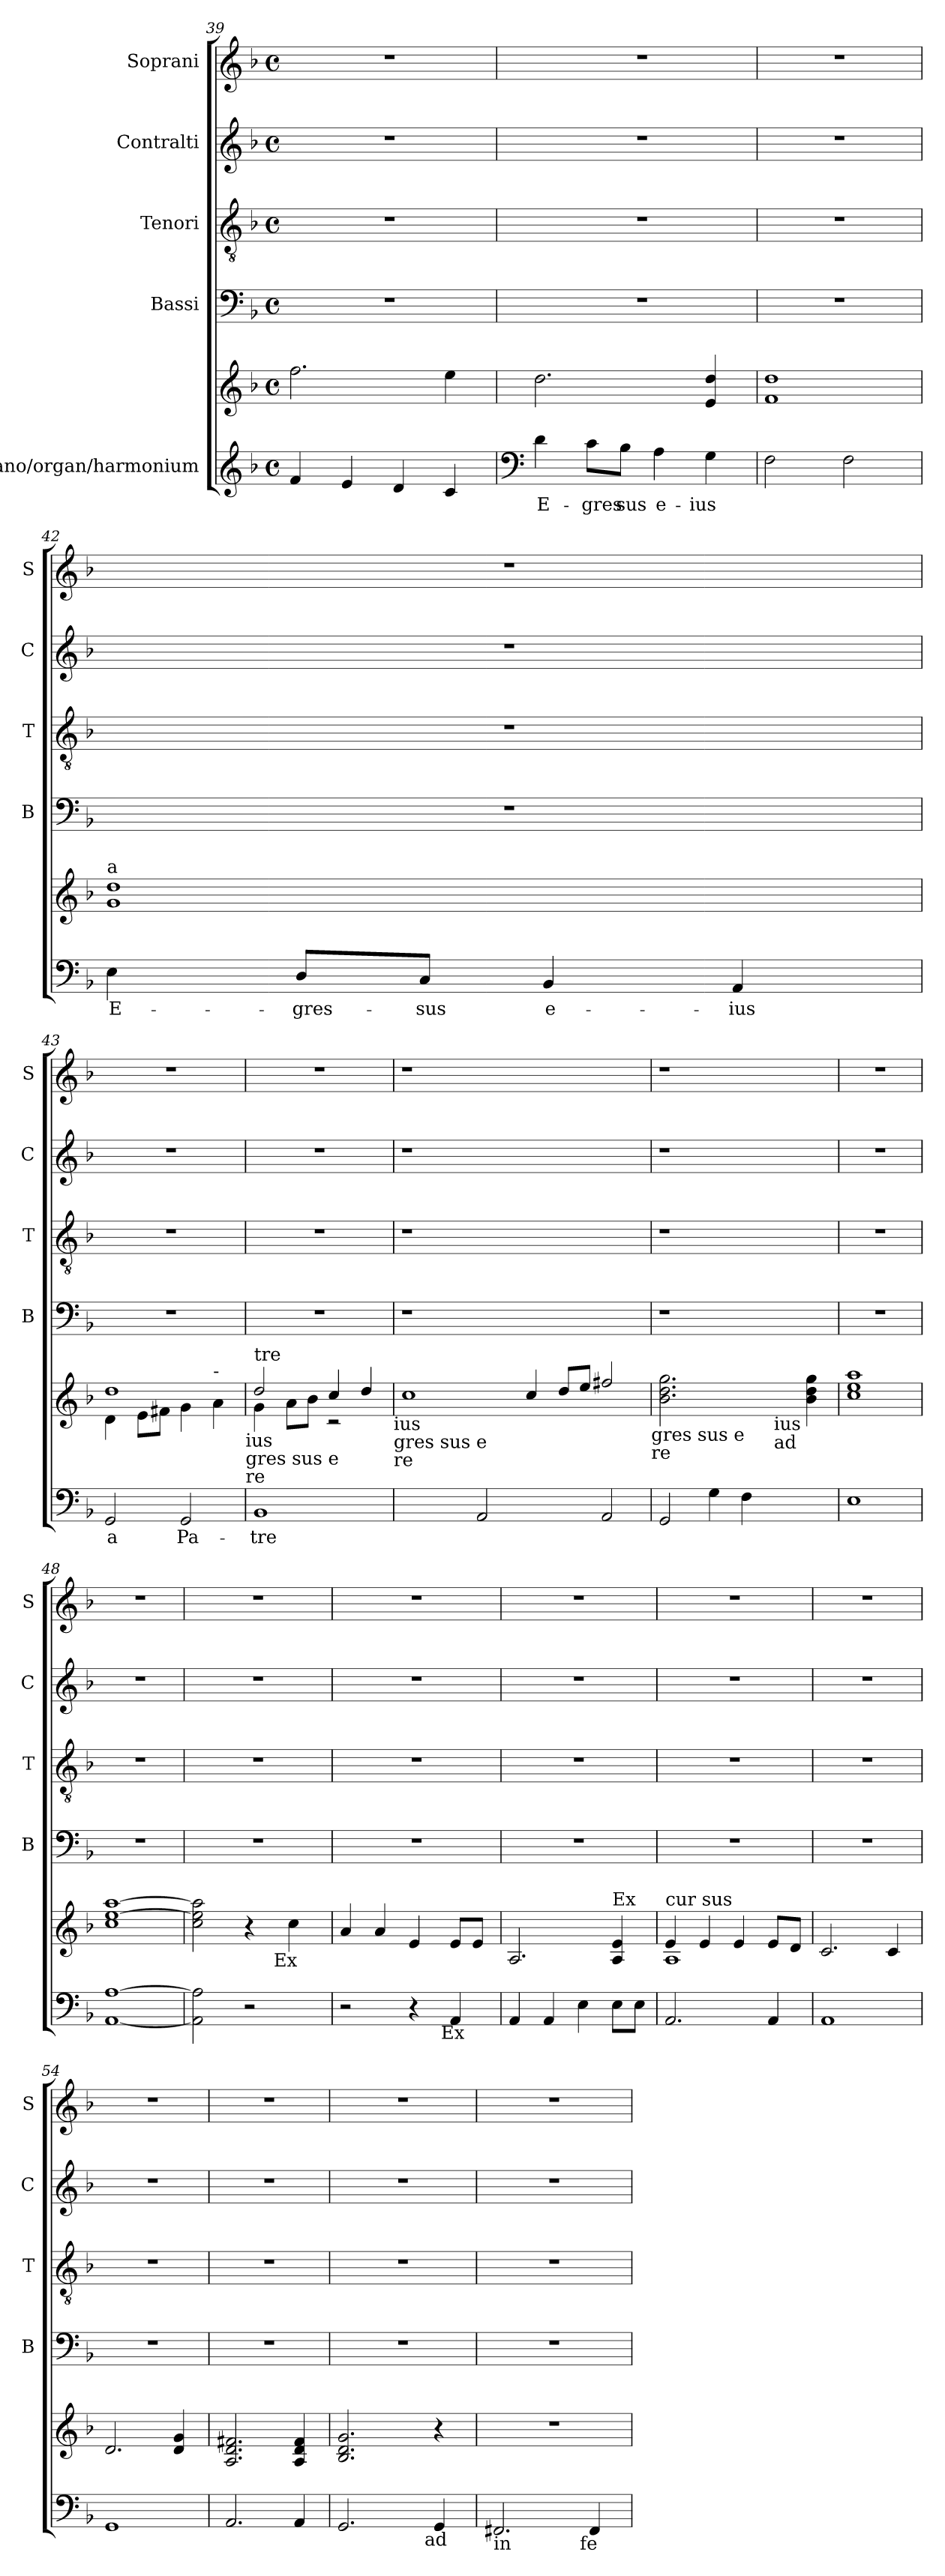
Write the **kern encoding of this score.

**kern	**text	**kern	**kern	**kern	**kern	**kern
*part5	*part5	*part5	*part4	*part3	*part2	*part1
*staff6	*staff6	*staff5	*staff4	*staff3	*staff2	*staff1
*I"piano/organ/harmonium	*	*	*I"Bassi	*I"Tenori	*I"Contralti	*I"Soprani
*	*	*	*I'B	*I'T	*I'C	*I'S
*clefG2	*	*clefG2	*clefF4	*clefGv2	*clefG2	*clefG2
*k[b-]	*	*k[b-]	*k[b-]	*k[b-]	*k[b-]	*k[b-]
*F:	*	*F:	*F:	*F:	*F:	*F:
*M4/4	*	*M4/4	*M4/4	*M4/4	*M4/4	*M4/4
*met(c)	*	*met(c)	*met(c)	*met(c)	*met(c)	*met(c)
=39	=39	=39	=39	=39	=39	=39
4f/	.	2.ff\	1r	1r	1r	1r
4e/	.	.	.	.	.	.
4d/	.	.	.	.	.	.
4c/	.	4ee\	.	.	.	.
=40	=40	=40	=40	=40	=40	=40
*clefF4	*	*	*	*	*	*
!	!LO:LY:b	!	!	!	!	!
4d\	E-	2.dd\	1r	1r	1r	1r
!	!LO:LY:b	!	!	!	!	!
8c\L	-gres-	.	.	.	.	.
!	!LO:LY:b	!	!	!	!	!
8B-\J	-sus	.	.	.	.	.
!	!LO:LY:b	!	!	!	!	!
4A\	e-	.	.	.	.	.
!	!LO:LY:b	!	!	!	!	!
4G\	-ius	4e/ 4dd/	.	.	.	.
=41	=41	=41	=41	=41	=41	=41
2F\	.	1f 1dd	1r	1r	1r	1r
2F\	.	.	.	.	.	.
!!LO:LB:g=z
=42	=42	=42	=42	=42	=42	=42
!	!	!LO:TX:a:t=a	!	!	!	!
!	!LO:LY:b	!	!	!	!	!
4E\	E-	1g 1dd	1r	1r	1r	1r
!	!LO:LY:b	!	!	!	!	!
8D/L	-gres-	.	.	.	.	.
!	!LO:LY:b	!	!	!	!	!
8C/J	-sus	.	.	.	.	.
!	!LO:LY:b	!	!	!	!	!
4BB-/	e-	.	.	.	.	.
!	!LO:LY:b	!	!	!	!	!
4AA/	-ius	.	.	.	.	.
=43	=43	=43	=43	=43	=43	=43
!	!	!LO:TX:a:t=Pa	!	!	!	!
!	!LO:LY:b	!	!	!	!	!
*	*	*^	*	*	*	*
2GG/	a	1dd	4d\	1r	1r	1r	1r
.	.	.	8e\L	.	.	.	.
.	.	.	8f#X\J	.	.	.	.
!	!LO:LY:b	!	!	!	!	!	!
2GG/	Pa-	.	4g\	.	.	.	.
!	!	!	!LO:TX:a:t=-	!	!	!	!
.	.	.	4a\	.	.	.	.
!	!	!	!LO:TX:b:t=ius	!	!	!	!
!	!	!	!LO:TX:b:t=gres sus e	!	!	!	!
!	!	!	!LO:TX:b:t=re	!	!	!	!
=44	=44	=44	=44	=44	=44	=44	=44
!	!	!LO:TX:a:t=tre	!	!	!	!	!
!	!LO:LY:b	!	!	!	!	!	!
1BB-	-tre	2dd/	4g\	1r	1r	1r	1r
.	.	.	8a\L	.	.	.	.
.	.	.	8b-\J	.	.	.	.
.	.	4cc/	2rc	.	.	.	.
.	.	4dd/	.	.	.	.	.
!	!	!LO:TX:b:t=ius	!	!	!	!	!
!	!	!LO:TX:b:t=gres sus e	!	!	!	!	!
!	!	!LO:TX:b:t=re	!	!	!	!	!
=45	=45	=45	=45	=45	=45	=45	=45
1ryy	.	1ryy	1cc	1r	1r	1r	1r
2AA/	.	2ryy	1.ryy	1.ryy	1.ryy	1.ryy	1.ryy
2ryy	.	4cc/	.	.	.	.	.
.	.	8dd/L	.	.	.	.	.
.	.	8ee/J	.	.	.	.	.
2AA/	.	2ff#X/	.	.	.	.	.
!	!	!LO:TX:b:t=gres sus e	!	!	!	!	!
!	!	!LO:TX:b:t=re	!	!	!	!	!
=46	=46	=46	=46	=46	=46	=46	=46
2GG/	.	2.b-\ 2.dd\ 2.gg\	1ryy	1r	1r	1r	1r
4G\	.	.	.	.	.	.	.
4F\	.	2ryy	.	.	.	.	.
!	!	!	!LO:TX:b:t=ius	!	!	!	!
!	!	!	!LO:TX:b:t=ad	!	!	!	!
2ryy	.	.	2ryy	2ryy	2ryy	2ryy	2ryy
.	.	4b-\ 4dd\ 4gg\	.	.	.	.	.
*	*	*v	*v	*	*	*	*
=47	=47	=47	=47	=47	=47	=47
1E	.	1cc 1ee 1aa	1r	1r	1r	1r
!!LO:LB:g=z
=48	=48	=48	=48	=48	=48	=48
[>1AA [>1A	.	1cc [>1ee [>1aa	1r	1r	1r	1r
=49	=49	=49	=49	=49	=49	=49
*	*	*^	*	*	*	*
2AA\] 2A\]	.	2cc\ 2ee\] 2aa\]	2ryy	1r	1r	1r	1r
2r	.	4r	8.ryy	.	.	.	.
!	!	!	!LO:TX:b:t=Ex	!	!	!	!
.	.	.	4ryy	.	.	.	.
.	.	4cc\	.	.	.	.	.
.	.	.	16ryy	.	.	.	.
=50	=50	=50	=50	=50	=50	=50	=50
!	!	!LO:TX:b:t=cur sus	!	!	!	!	!
*^	*	*v	*v	*	*	*	*
2r	2ryy	.	4a/	1r	1r	1r	1r
.	.	.	4a/	.	.	.	.
4r	8..ryy	.	4e/	.	.	.	.
!	!LO:TX:b:t=Ex	!	!	!	!	!	!
.	4ryy	.	.	.	.	.	.
4AA/	.	.	8e/L	.	.	.	.
.	.	.	8e/J	.	.	.	.
.	32ryy	.	.	.	.	.	.
=51	=51	=51	=51	=51	=51	=51	=51
!LO:TX:b:t=cur sus	!	!	!	!	!	!	!
*v	*v	*	*	*	*	*	*
4AA/	.	2.A/	1r	1r	1r	1r
4AA/	.	.	.	.	.	.
4E\	.	.	.	.	.	.
!	!	!LO:TX:a:t=Ex	!	!	!	!
8E\L	.	4A/ 4e/	.	.	.	.
8E\J	.	.	.	.	.	.
=52	=52	=52	=52	=52	=52	=52
*	*	*^	*	*	*	*
!	!	!LO:TX:a:t=cur sus	!	!	!	!	!
2.AA/	.	4e/	1A	1r	1r	1r	1r
.	.	4e/	.	.	.	.	.
.	.	4e/	.	.	.	.	.
4AA/	.	8e/L	.	.	.	.	.
.	.	8d/J	.	.	.	.	.
*	*	*v	*v	*	*	*	*
=53	=53	=53	=53	=53	=53	=53
1AA	.	2.c/	1r	1r	1r	1r
.	.	4c/	.	.	.	.
=54	=54	=54	=54	=54	=54	=54
1GG	.	2.d/	1r	1r	1r	1r
.	.	4d/ 4g/	.	.	.	.
=55	=55	=55	=55	=55	=55	=55
2.AA/	.	2.A/ 2.d/ 2.f#X/	1r	1r	1r	1r
4AA/	.	4A/ 4d/ 4f#/	.	.	.	.
=56	=56	=56	=56	=56	=56	=56
*^	*	*	*	*	*	*
2.GG/	2ryy	.	2.B-/ 2.d/ 2.g/	1r	1r	1r	1r
.	8..ryy	.	.	.	.	.	.
!	!LO:TX:b:t=ad	!	!	!	!	!	!
.	4ryy	.	.	.	.	.	.
4GG/	.	.	4r	.	.	.	.
.	32ryy	.	.	.	.	.	.
!!LO:LB:g=z
=57	=57	=57	=57	=57	=57	=57	=57
!LO:TX:b:t=in	!	!	!	!	!	!	!
2.FF#X/	2ryy	.	1r	1r	1r	1r	1r
.	8..ryy	.	.	.	.	.	.
!	!LO:TX:b:t=fe	!	!	!	!	!	!
.	4ryy	.	.	.	.	.	.
4FF#/	.	.	.	.	.	.	.
.	32ryy	.	.	.	.	.	.
*v	*v	*	*	*	*	*	*
=	=	=	=	=	=	=
*-	*-	*-	*-	*-	*-	*-
